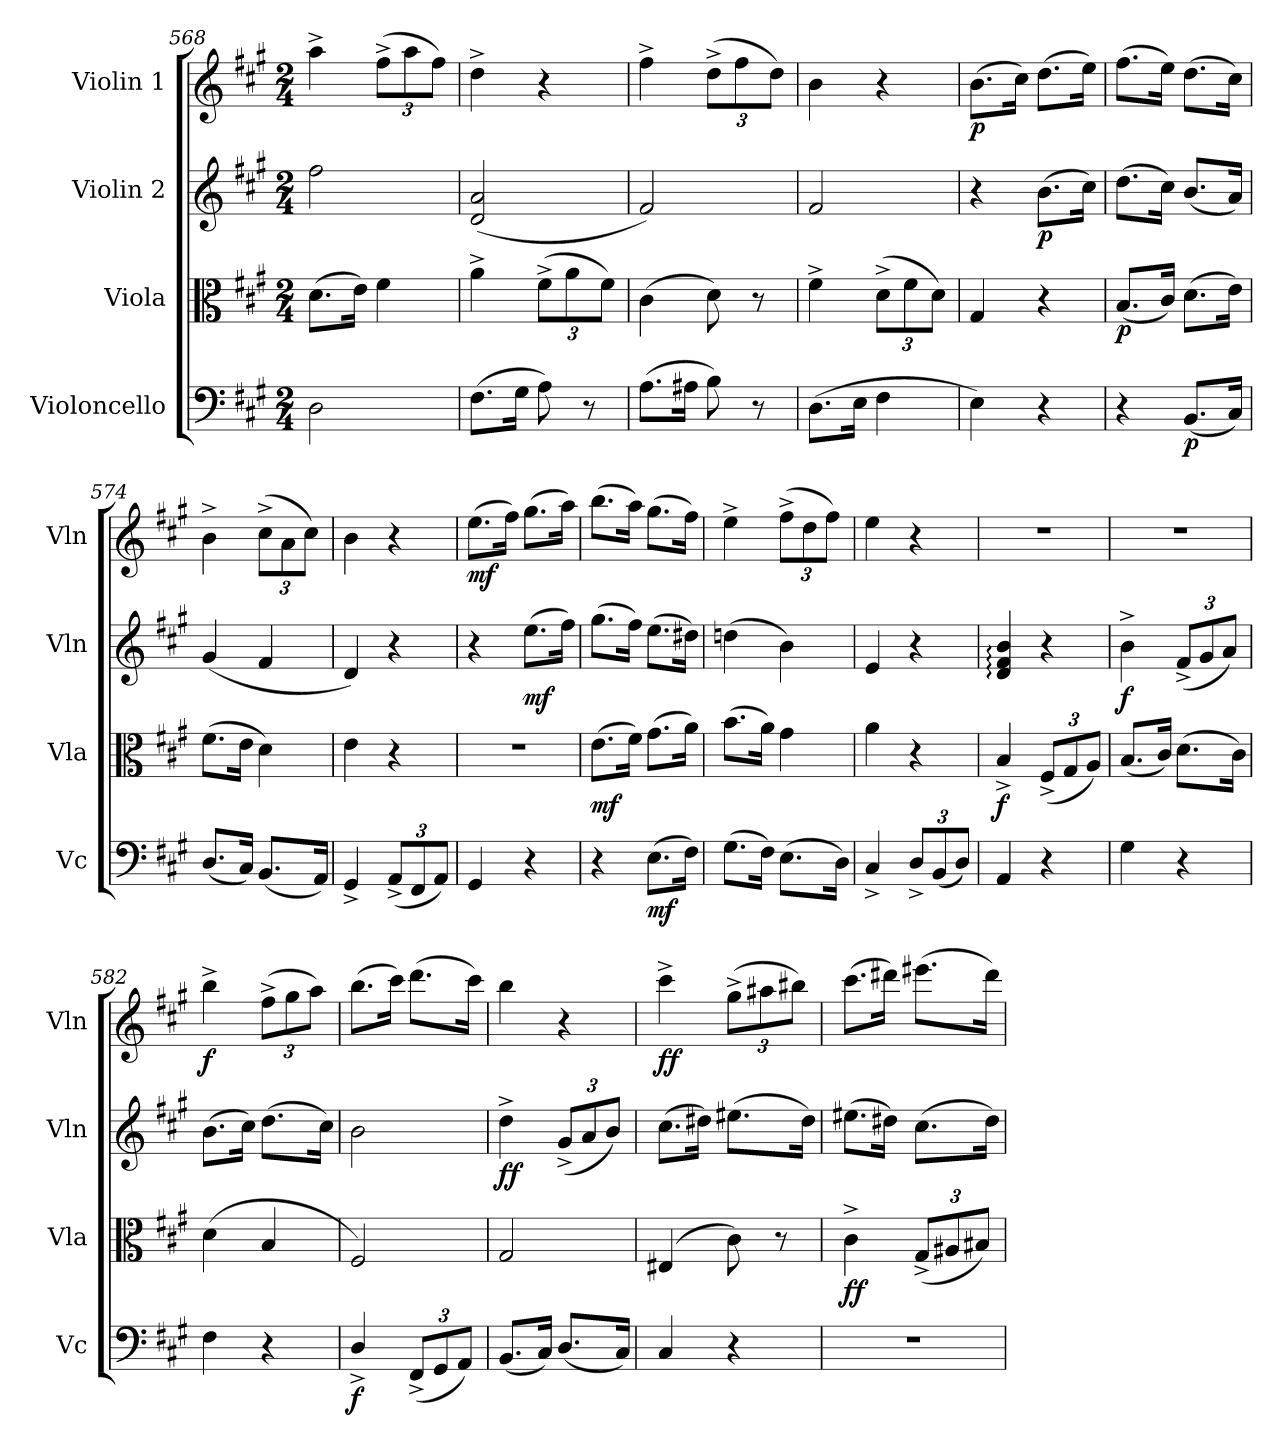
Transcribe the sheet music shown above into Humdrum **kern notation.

**kern	**dynam	**kern	**dynam	**kern	**dynam	**kern	**dynam
*part4	*part4	*part3	*part3	*part2	*part2	*part1	*part1
*staff4	*staff4	*staff3	*staff3	*staff2	*staff2	*staff1	*staff1
*I"Violoncello	*	*I"Viola	*	*I"Violin 2	*	*I"Violin 1	*
*I'Vc	*	*I'Vla	*	*I'Vln	*	*I'Vln	*
*clefF4	*	*clefC3	*	*clefG2	*	*clefG2	*
*k[f#c#g#]	*	*k[f#c#g#]	*	*k[f#c#g#]	*	*k[f#c#g#]	*
*M2/4	*	*M2/4	*	*M2/4	*	*M2/4	*
=568	=568	=568	=568	=568	=568	=568	=568
2D\	.	(>8.d\L	.	2ff#\	.	4aa^\	.
.	.	16e\Jk)	.	.	.	.	.
*	*	*	*	*	*	*Xbrackettup	*
.	.	4f#\	.	.	.	(>12ff#^\L	.
.	.	.	.	.	.	12aa\	.
.	.	.	.	.	.	12ff#\J)	.
=569	=569	=569	=569	=569	=569	=569	=569
(>8.F#\L	.	4a^\	.	(<2d/ 2a/	.	4dd^\	.
16G#\Jk	.	.	.	.	.	.	.
*	*	*Xbrackettup	*	*	*	*	*
8A\)	.	(>12f#^\L	.	.	.	4r	.
.	.	12a\	.	.	.	.	.
8r	.	.	.	.	.	.	.
.	.	12f#\J)	.	.	.	.	.
=570	=570	=570	=570	=570	=570	=570	=570
(>8.A\L	.	(>4c#\	.	2f#/)	.	4ff#^\	.
16A#X\Jk	.	.	.	.	.	.	.
8B\)	.	8d\)	.	.	.	(>12dd^\L	.
.	.	.	.	.	.	12ff#\	.
8r	.	8r	.	.	.	.	.
.	.	.	.	.	.	12dd\J)	.
=571	=571	=571	=571	=571	=571	=571	=571
(>8.D\L	.	4f#^\	.	2f#/	.	4b\	.
16E\Jk	.	.	.	.	.	.	.
4F#\	.	(>12d^\L	.	.	.	4r	.
.	.	12f#\	.	.	.	.	.
.	.	12d\J)	.	.	.	.	.
=572	=572	=572	=572	=572	=572	=572	=572
!	!	!	!	!	!	!	!LO:DY:b
4E\)	.	4G#/	.	4r	.	(>8.b\L	p
.	.	.	.	.	.	16cc#\Jk)	.
!	!	!	!	!	!LO:DY:b	!	!
4r	.	4r	.	(>8.b\L	p	(>8.dd\L	.
.	.	.	.	16cc#\Jk)	.	16ee\Jk)	.
=573	=573	=573	=573	=573	=573	=573	=573
!	!	!	!LO:DY:b	!	!	!	!
4r	.	(<8.B/L	p	(>8.dd\L	.	(>8.ff#\L	.
.	.	16c#/Jk)	.	16cc#\Jk)	.	16ee\Jk)	.
!	!LO:DY:b	!	!	!	!	!	!
(<8.BB/L	p	(>8.d\L	.	(<8.b/L	.	(>8.dd\L	.
16C#/Jk)	.	16e\Jk)	.	16a/Jk)	.	16cc#\Jk)	.
!!LO:LB:g=z
=574	=574	=574	=574	=574	=574	=574	=574
(<8.D/L	.	(>8.f#\L	.	(<4g#/	.	4b^\	.
16C#/Jk)	.	16e\Jk	.	.	.	.	.
(<8.BB/L	.	4d\)	.	4f#/	.	(>12cc#^\L	.
.	.	.	.	.	.	12a\	.
.	.	.	.	.	.	12cc#\J)	.
16AA/Jk)	.	.	.	.	.	.	.
=575	=575	=575	=575	=575	=575	=575	=575
4GG#^/	.	4e\	.	4d/)	.	4b\	.
*Xbrackettup	*	*	*	*	*	*	*
(<12AA^/L	.	4r	.	4r	.	4r	.
12FF#/	.	.	.	.	.	.	.
12AA/J)	.	.	.	.	.	.	.
=576	=576	=576	=576	=576	=576	=576	=576
!	!	!	!	!	!	!	!LO:DY:b
4GG#/	.	2r	.	4r	.	(>8.ee\L	mf
.	.	.	.	.	.	16ff#\Jk)	.
!	!	!	!	!	!LO:DY:b	!	!
4r	.	.	.	(>8.ee\L	mf	(>8.gg#\L	.
.	.	.	.	16ff#\Jk)	.	16aa\Jk)	.
=577	=577	=577	=577	=577	=577	=577	=577
!	!	!	!LO:DY:b	!	!	!	!
4r	.	(>8.e\L	mf	(>8.gg#\L	.	(>8.bb\L	.
.	.	16f#\Jk)	.	16ff#\Jk)	.	16aa\Jk)	.
!	!LO:DY:b	!	!	!	!	!	!
(>8.E\L	mf	(>8.g#\L	.	(>8.ee\L	.	(>8.gg#\L	.
16F#\Jk)	.	16a\Jk)	.	16dd#X\Jk)	.	16ff#\Jk)	.
=578	=578	=578	=578	=578	=578	=578	=578
(>8.G#\L	.	(>8.b\L	.	(>4ddn\	.	4ee^\	.
16F#\Jk)	.	16a\Jk)	.	.	.	.	.
(>8.E\L	.	4g#\	.	4b\)	.	(>12ff#^\L	.
.	.	.	.	.	.	12dd\	.
.	.	.	.	.	.	12ff#\J)	.
16D\Jk)	.	.	.	.	.	.	.
=579	=579	=579	=579	=579	=579	=579	=579
4C#^/	.	4a\	.	4e/	.	4ee\	.
12D^/L	.	4r	.	4r	.	4r	.
(<12BB/	.	.	.	.	.	.	.
12D/J)	.	.	.	.	.	.	.
=580	=580	=580	=580	=580	=580	=580	=580
!	!	!	!LO:DY:b	!	!	!	!
4AA/	.	4B^/	f	4d/: 4f#/: 4b/:	.	2r	.
4r	.	(<12F#^/L	.	4r	.	.	.
.	.	12G#/	.	.	.	.	.
.	.	12A/J)	.	.	.	.	.
=581	=581	=581	=581	=581	=581	=581	=581
!	!	!	!	!	!LO:DY:b	!	!
4G#\	.	(<8.B/L	.	4b^\	f	2r	.
.	.	16c#/Jk)	.	.	.	.	.
*	*	*	*	*Xbrackettup	*	*	*
4r	.	(>8.d\L	.	(<12f#^/L	.	.	.
.	.	.	.	12g#/	.	.	.
.	.	.	.	12a/J)	.	.	.
.	.	16c#\Jk)	.	.	.	.	.
=582	=582	=582	=582	=582	=582	=582	=582
!	!	!	!	!	!	!	!LO:DY:b
4F#\	.	(>4d\	.	(>8.b\L	.	4bb^\	f
.	.	.	.	16cc#\Jk)	.	.	.
4r	.	4B/	.	(>8.dd\L	.	(>12ff#^\L	.
.	.	.	.	.	.	12gg#\	.
.	.	.	.	.	.	12aa\J)	.
.	.	.	.	16cc#\Jk)	.	.	.
=583	=583	=583	=583	=583	=583	=583	=583
!	!LO:DY:b	!	!	!	!	!	!
4D^/	f	2F#/)	.	2b\	.	(>8.bb\L	.
.	.	.	.	.	.	16ccc#\Jk)	.
(<12FF#^/L	.	.	.	.	.	(>8.ddd\L	.
12GG#/	.	.	.	.	.	.	.
12AA/J)	.	.	.	.	.	.	.
.	.	.	.	.	.	16ccc#\Jk)	.
=584	=584	=584	=584	=584	=584	=584	=584
!	!	!	!	!	!LO:DY:b	!	!
(<8.BB/L	.	2G#/	.	4dd^\	ff	4bb\	.
16C#/Jk)	.	.	.	.	.	.	.
(<8.D/L	.	.	.	(<12g#^/L	.	4r	.
.	.	.	.	12a/	.	.	.
.	.	.	.	12b/J)	.	.	.
16C#/Jk)	.	.	.	.	.	.	.
=585	=585	=585	=585	=585	=585	=585	=585
!	!	!	!	!	!	!	!LO:DY:b
4C#/	.	(>4E#X/	.	(>8.cc#\L	.	4ccc#^\	ff
.	.	.	.	16dd#X\Jk)	.	.	.
4r	.	8c#\)	.	(>8.ee#X\L	.	(>12gg#^\L	.
.	.	.	.	.	.	12aa#X\	.
.	.	8r	.	.	.	.	.
.	.	.	.	.	.	12bb#X\J)	.
.	.	.	.	16dd#\Jk)	.	.	.
!!LO:LB:g=z
=586	=586	=586	=586	=586	=586	=586	=586
!	!	!	!LO:DY:b	!	!	!	!
2r	.	4c#^\	ff	(>8.ee#X\L	.	(>8.ccc#\L	.
.	.	.	.	16dd#X\Jk)	.	16ddd#X\Jk)	.
.	.	(<12G#^/L	.	(>8.cc#\L	.	(>8.eee#X\L	.
.	.	12A#X/	.	.	.	.	.
.	.	12B#X/J)	.	.	.	.	.
.	.	.	.	16dd#\Jk)	.	16ddd#\Jk)	.
=	=	=	=	=	=	=	=
*-	*-	*-	*-	*-	*-	*-	*-
